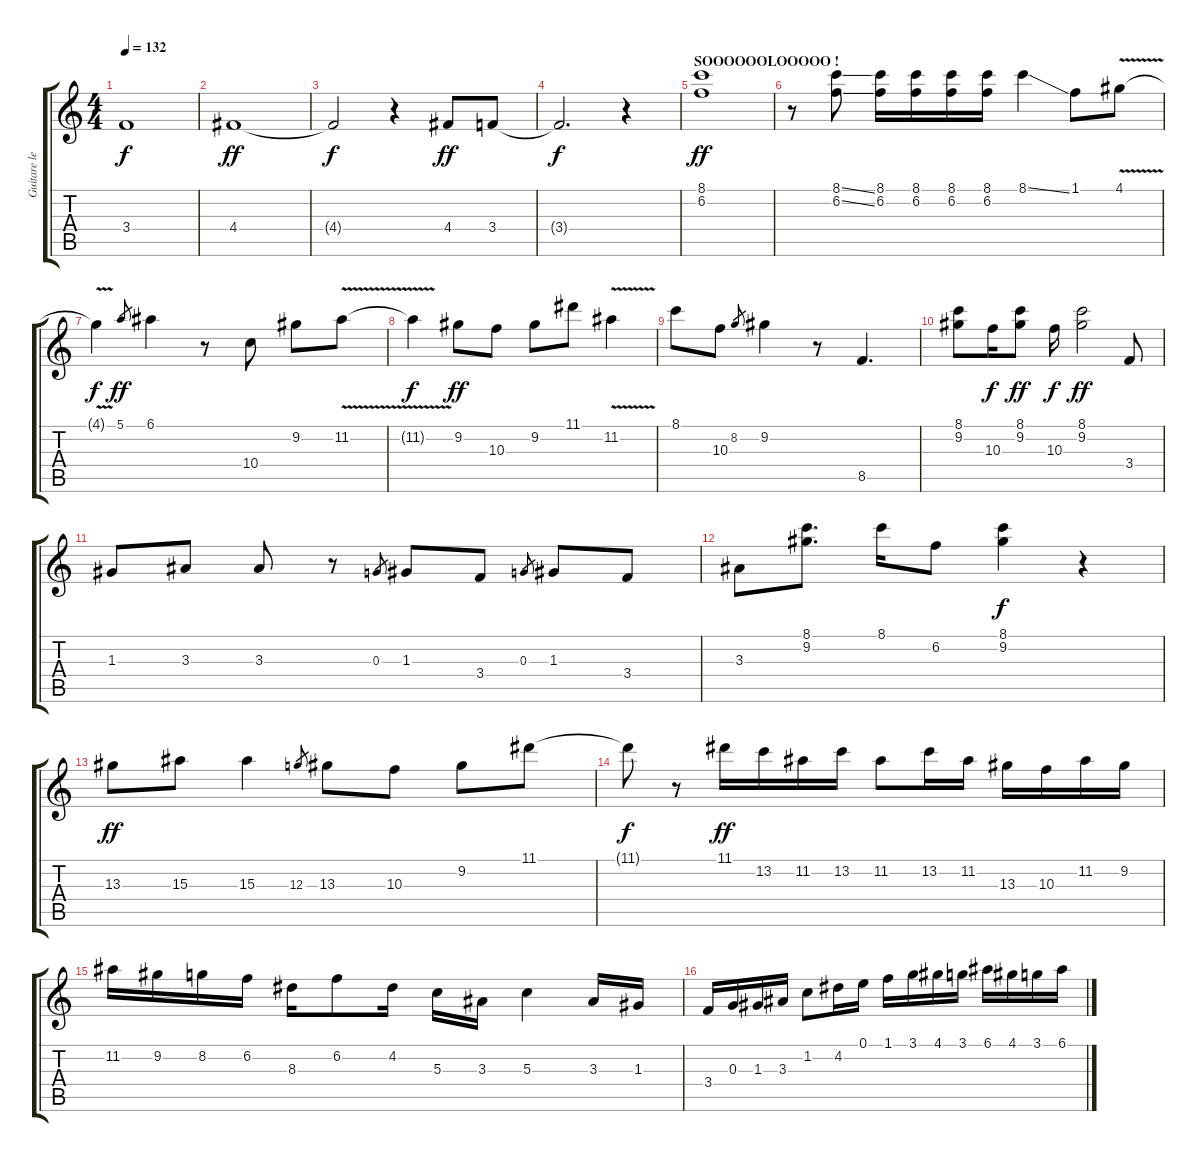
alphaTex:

\track ("Guitare lead" "Guitare le") {instrument distortionguitar}
\staff {score tabs}
\tuning (E4 B3 G3 D3 A2 E2) {hide}
\ts (4 4)
\tempo 132
\clef g2
\ks c
3.4{t}.1{dy f} |
4.4.1{dy ff} |
4.4{t}.2{dy f} r.4 4.4.8{dy ff} 3.4.8 |
3.4{t}.2{d dy f} r.4 |
\section ("" "SOOOOOOLOOOOO !")
(8.1 6.2).1{dy ff} |
r.8 (8.1{ss} 6.2{ss}).8 (8.1 6.2).16 (8.1 6.2).16 (8.1 6.2).16 (8.1 6.2).16 8.1{ss}.4 1.1.8 4.1{v}.8 |
4.1{t}.4{dy f} 5.1.8{gr dy ff} 6.1.4 r.8 10.4.8 9.2.8 11.2{v}.8 |
11.2{t}.4{dy f} 9.2.8{dy ff} 10.3.8 9.2.8 11.1.8 11.2{v}.4 |
8.1.8 10.3.8 8.2.8{gr} 9.2.4 r.8 8.5.4{d} |
(8.1 9.2).8 10.3.16{dy f} (8.1 9.2).8{dy ff} 10.3.16{dy f} (8.1 9.2).2{dy ff} 3.4.8 |
1.3.8 3.3.8 3.3.8 r.8 0.3.8{gr} 1.3.8 3.4.8 0.3.8{gr} 1.3.8 3.4.8 |
3.3.8 (8.1 9.2).8{d} 8.1.16 6.2.8 (8.1 9.2).4{dy f} r.4 |
13.3.8{dy ff} 15.3.8 15.3.4 12.3.8{gr} 13.3.8 10.3.8 9.2.8 11.1.8 |
11.1{t}.8{dy f} r.8 11.1.16{dy ff} 13.2.16 11.2.16 13.2.16 11.2.8 13.2.16 11.2.16 13.3.16 10.3.16 11.2.16 9.2.16 |
11.2.16 9.2.16 8.2.16 6.2.16 8.3.16 6.2.8 4.2.16 5.3.16 3.3.16 5.3.4 3.3.16 1.3.16 |
3.4.16 0.3.16 1.3.16 3.3.16 1.2.8 4.2.16 0.1.16 1.1.16 3.1.16 4.1.16 3.1.16 6.1.16 4.1.16 3.1.16 6.1.16
